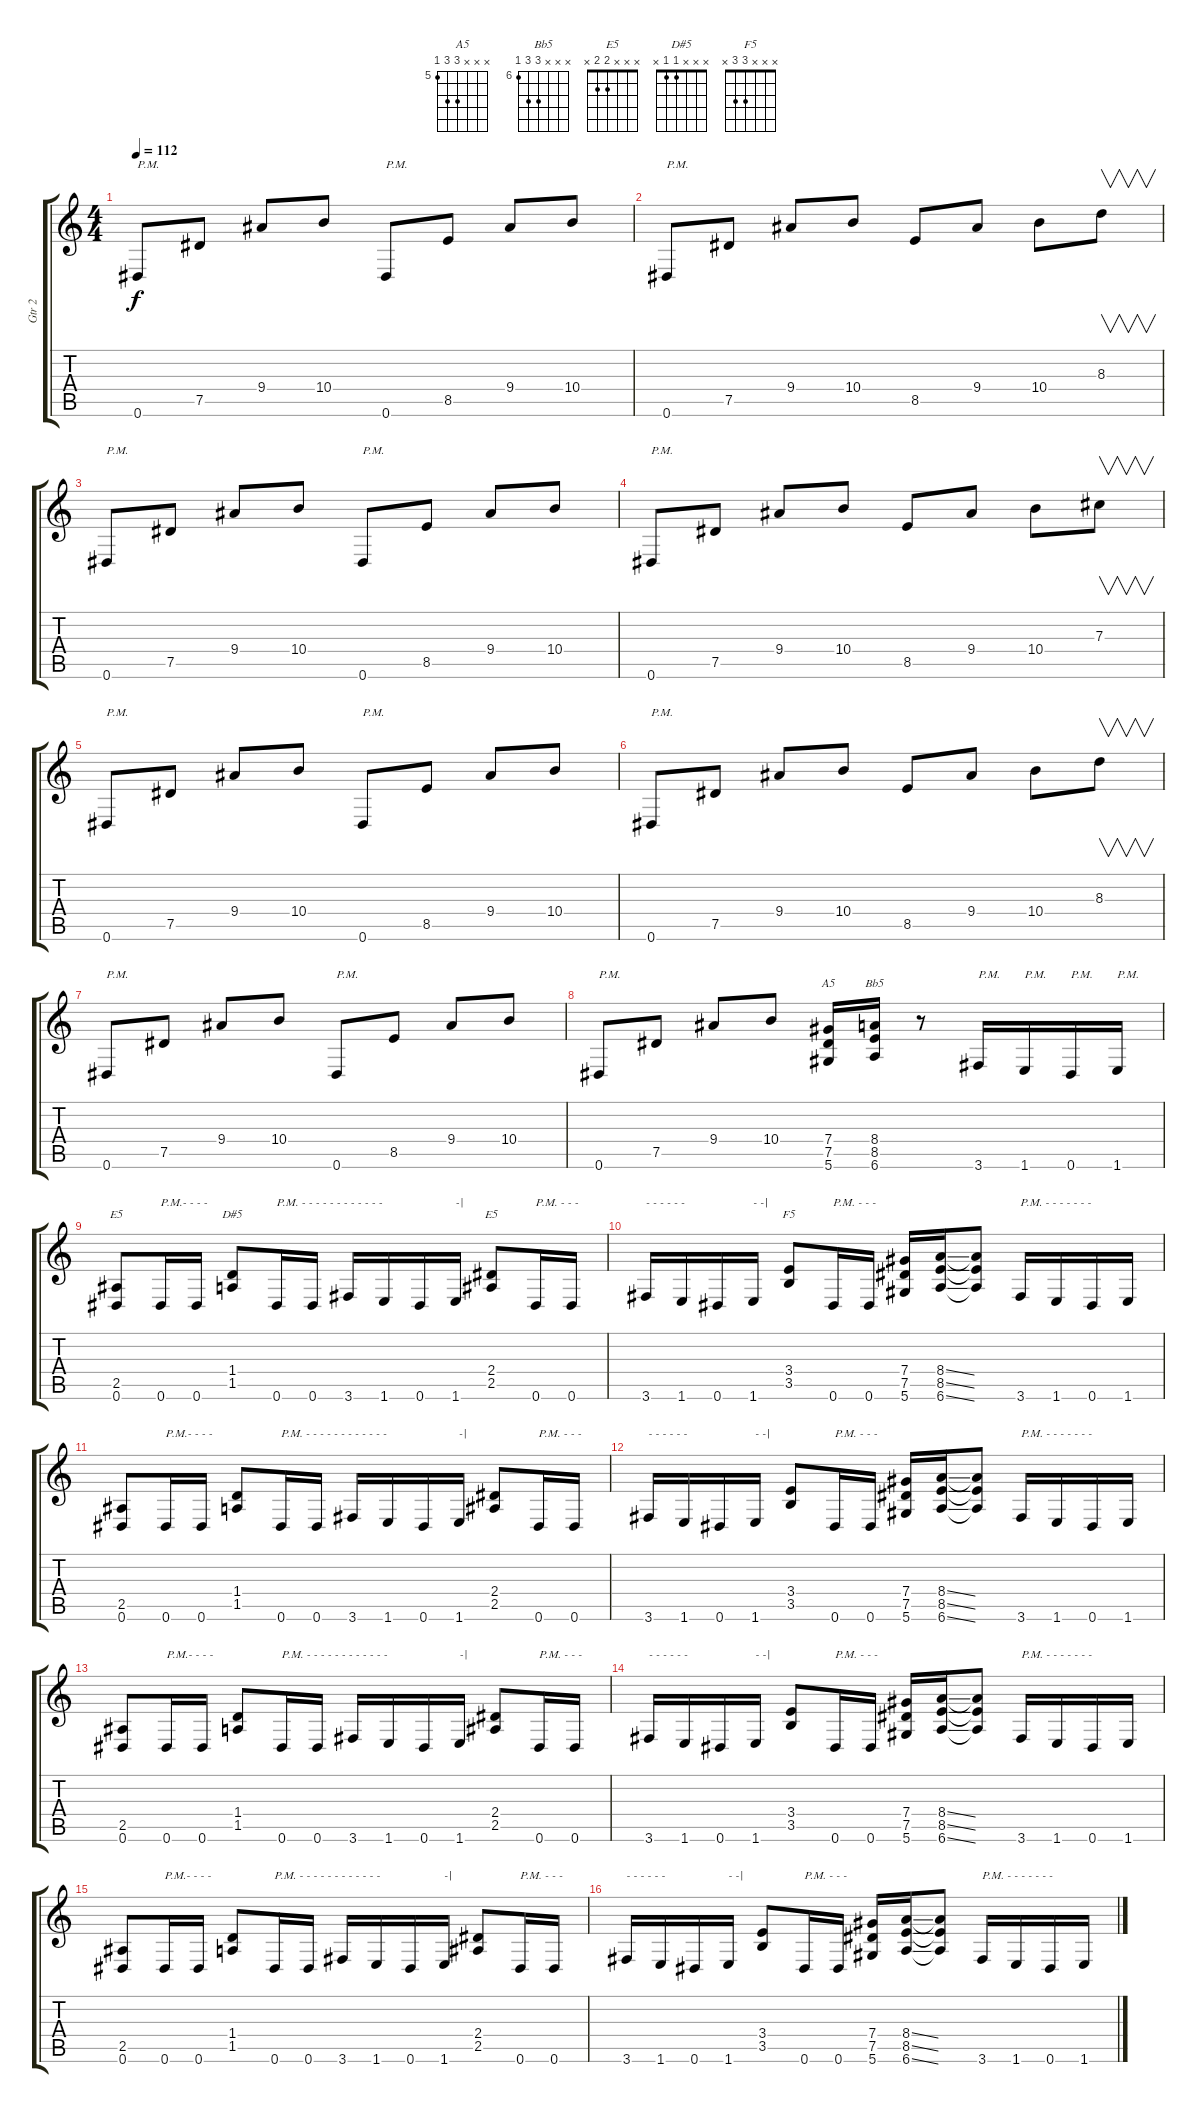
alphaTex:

\track ("Gtr 2" "Gtr 2") {instrument distortionguitar}
\staff {score tabs}
\tuning (Eb4 Bb3 Gb3 Db3 Ab2 Eb2) {hide}
\chord ("A5" x x x 7 7 5) {firstfret 5}
\chord ("Bb5" x x x 8 8 6) {firstfret 6}
\chord ("E5" x x x x 2 0)
\chord ("D#5" x x x 1 1 x)
\chord ("E5" x x x 2 2 x)
\chord ("F5" x x x 3 3 x)
\ts (4 4)
\tempo 112
\clef g2
\ks c
0.6.8{txt "P.M." dy f} 7.5.8 9.4.8 10.4.8 0.6.8{txt "P.M."} 8.5.8 9.4.8 10.4.8 |
0.6.8{txt "P.M."} 7.5.8 9.4.8 10.4.8 8.5.8 9.4.8 10.4.8 8.3.8{v} |
0.6.8{txt "P.M."} 7.5.8 9.4.8 10.4.8 0.6.8{txt "P.M."} 8.5.8 9.4.8 10.4.8 |
0.6.8{txt "P.M."} 7.5.8 9.4.8 10.4.8 8.5.8 9.4.8 10.4.8 7.3.8{v} |
0.6.8{txt "P.M."} 7.5.8 9.4.8 10.4.8 0.6.8{txt "P.M."} 8.5.8 9.4.8 10.4.8 |
0.6.8{txt "P.M."} 7.5.8 9.4.8 10.4.8 8.5.8 9.4.8 10.4.8 8.3.8{v} |
0.6.8{txt "P.M."} 7.5.8 9.4.8 10.4.8 0.6.8{txt "P.M."} 8.5.8 9.4.8 10.4.8 |
0.6.8{txt "P.M."} 7.5.8 9.4.8 10.4.8 (7.4 7.5 5.6).16{ch "A5"} (8.4 8.5 6.6).16{ch "Bb5"} r.8 3.6.16{txt "P.M."} 1.6.16{txt "P.M."} 0.6.16{txt "P.M."} 1.6.16{txt "P.M."} |
(2.5 0.6).8{ch "E5"} 0.6.16{txt "P.M.- - - -"} 0.6.16 (1.4 1.5).8{ch "D#5"} 0.6.16{txt "P.M. - - - - - - - - - - - -"} 0.6.16 3.6.16 1.6.16 0.6.16 1.6.16{txt "-|"} (2.4 2.5).8{ch "E5"} 0.6.16{txt "P.M. - - - "} 0.6.16 |
3.6.16{txt "- - - - - - "} 1.6.16 0.6.16 1.6.16{txt "- -|"} (3.4 3.5).8{ch "F5"} 0.6.16{txt "P.M. - - - "} 0.6.16 (7.4 7.5 5.6).16 (8.4{ss} 8.5{ss} 6.6{ss}).16 (8.4{t} 8.5{t} 6.6{t}).8 3.6.16{txt "P.M. - - - - - - - "} 1.6.16 0.6.16 1.6.16 |
(2.5 0.6).8 0.6.16{txt "P.M.- - - -"} 0.6.16 (1.4 1.5).8 0.6.16{txt "P.M. - - - - - - - - - - - -"} 0.6.16 3.6.16 1.6.16 0.6.16 1.6.16{txt "-|"} (2.4 2.5).8 0.6.16{txt "P.M. - - - "} 0.6.16 |
3.6.16{txt "- - - - - - "} 1.6.16 0.6.16 1.6.16{txt "- -|"} (3.4 3.5).8 0.6.16{txt "P.M. - - - "} 0.6.16 (7.4 7.5 5.6).16 (8.4{ss} 8.5{ss} 6.6{ss}).16 (8.4{t} 8.5{t} 6.6{t}).8 3.6.16{txt "P.M. - - - - - - - "} 1.6.16 0.6.16 1.6.16 |
(2.5 0.6).8 0.6.16{txt "P.M.- - - -"} 0.6.16 (1.4 1.5).8 0.6.16{txt "P.M. - - - - - - - - - - - -"} 0.6.16 3.6.16 1.6.16 0.6.16 1.6.16{txt "-|"} (2.4 2.5).8 0.6.16{txt "P.M. - - - "} 0.6.16 |
3.6.16{txt "- - - - - - "} 1.6.16 0.6.16 1.6.16{txt "- -|"} (3.4 3.5).8 0.6.16{txt "P.M. - - - "} 0.6.16 (7.4 7.5 5.6).16 (8.4{ss} 8.5{ss} 6.6{ss}).16 (8.4{t} 8.5{t} 6.6{t}).8 3.6.16{txt "P.M. - - - - - - - "} 1.6.16 0.6.16 1.6.16 |
(2.5 0.6).8 0.6.16{txt "P.M.- - - -"} 0.6.16 (1.4 1.5).8 0.6.16{txt "P.M. - - - - - - - - - - - -"} 0.6.16 3.6.16 1.6.16 0.6.16 1.6.16{txt "-|"} (2.4 2.5).8 0.6.16{txt "P.M. - - - "} 0.6.16 |
3.6.16{txt "- - - - - - "} 1.6.16 0.6.16 1.6.16{txt "- -|"} (3.4 3.5).8 0.6.16{txt "P.M. - - - "} 0.6.16 (7.4 7.5 5.6).16 (8.4{ss} 8.5{ss} 6.6{ss}).16 (8.4{t} 8.5{t} 6.6{t}).8 3.6.16{txt "P.M. - - - - - - - "} 1.6.16 0.6.16 1.6.16
